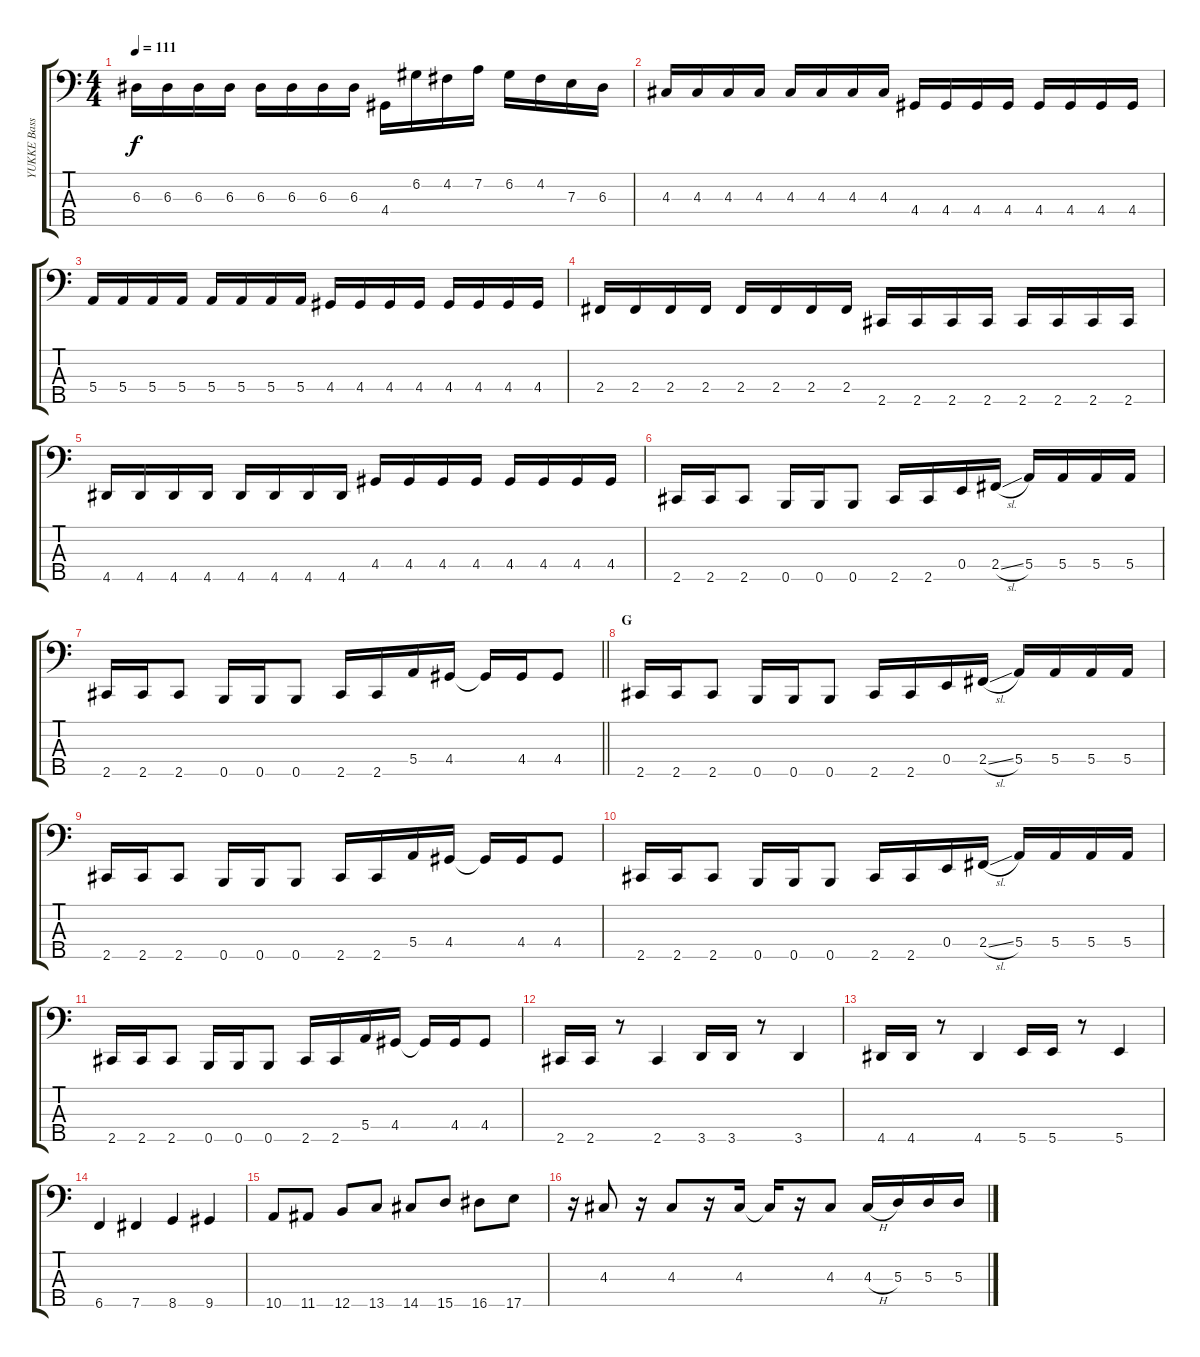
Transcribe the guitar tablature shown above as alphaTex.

\track ("YUKKE Bass" "YUKKE Bass") {instrument electricbassfinger}
\staff {score tabs}
\tuning (G2 D2 A1 E1 B0) {hide}
\ts (4 4)
\tempo 111
\clef f4
\ks c
6.3.16{dy f} 6.3.16 6.3.16 6.3.16 6.3.16 6.3.16 6.3.16 6.3.16 4.4.16 6.2.16 4.2.16 7.2.16 6.2.16 4.2.16 7.3.16 6.3.16 |
4.3.16 4.3.16 4.3.16 4.3.16 4.3.16 4.3.16 4.3.16 4.3.16 4.4.16 4.4.16 4.4.16 4.4.16 4.4.16 4.4.16 4.4.16 4.4.16 |
5.4.16 5.4.16 5.4.16 5.4.16 5.4.16 5.4.16 5.4.16 5.4.16 4.4.16 4.4.16 4.4.16 4.4.16 4.4.16 4.4.16 4.4.16 4.4.16 |
2.4.16 2.4.16 2.4.16 2.4.16 2.4.16 2.4.16 2.4.16 2.4.16 2.5.16 2.5.16 2.5.16 2.5.16 2.5.16 2.5.16 2.5.16 2.5.16 |
4.5.16 4.5.16 4.5.16 4.5.16 4.5.16 4.5.16 4.5.16 4.5.16 4.4.16 4.4.16 4.4.16 4.4.16 4.4.16 4.4.16 4.4.16 4.4.16 |
2.5.16 2.5.16 2.5.8 0.5.16 0.5.16 0.5.8 2.5.16 2.5.16 0.4.16 2.4{sl}.16 5.4.16 5.4.16 5.4.16 5.4.16 |
\barLineRight lightlight
2.5.16 2.5.16 2.5.8 0.5.16 0.5.16 0.5.8 2.5.16 2.5.16 5.4.16 4.4.16 4.4{t}.16 4.4.16 4.4.8 |
\section ("" "G")
2.5.16 2.5.16 2.5.8 0.5.16 0.5.16 0.5.8 2.5.16 2.5.16 0.4.16 2.4{sl}.16 5.4.16 5.4.16 5.4.16 5.4.16 |
2.5.16 2.5.16 2.5.8 0.5.16 0.5.16 0.5.8 2.5.16 2.5.16 5.4.16 4.4.16 4.4{t}.16 4.4.16 4.4.8 |
2.5.16 2.5.16 2.5.8 0.5.16 0.5.16 0.5.8 2.5.16 2.5.16 0.4.16 2.4{sl}.16 5.4.16 5.4.16 5.4.16 5.4.16 |
2.5.16 2.5.16 2.5.8 0.5.16 0.5.16 0.5.8 2.5.16 2.5.16 5.4.16 4.4.16 4.4{t}.16 4.4.16 4.4.8 |
2.5.16 2.5.16 r.8 2.5.4 3.5.16 3.5.16 r.8 3.5.4 |
4.5.16 4.5.16 r.8 4.5.4 5.5.16 5.5.16 r.8 5.5.4 |
6.5.4 7.5.4 8.5.4 9.5.4 |
10.5.8 11.5.8 12.5.8 13.5.8 14.5.8 15.5.8 16.5.8 17.5.8 |
r.16 4.3.8 r.16 4.3.8 r.16 4.3.16 4.3{t}.16 r.16 4.3.8 4.3{h}.16 5.3.16 5.3.16 5.3.16
